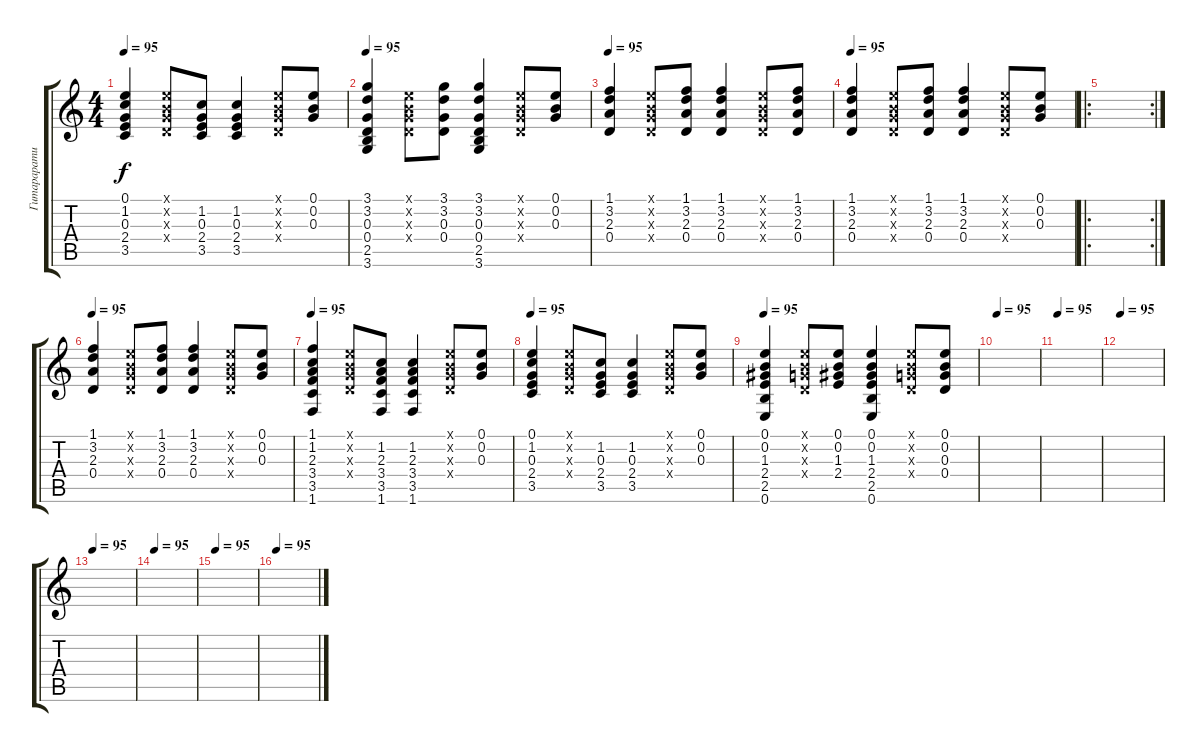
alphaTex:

\track ("ГитараратиГ" "Гитарарати") {instrument acousticguitarsteel}
\staff {score tabs}
\tuning (E4 B3 G3 D3 A2 E2) {hide}
\ts (4 4)
\tempo 95
\clef g2
\ks c
(0.1 1.2 0.3 2.4 3.5).4{dy f} (0.1{x} 0.2{x} 0.3{x} 0.4{x}).8 (1.2 0.3 2.4 3.5).8 (1.2 0.3 2.4 3.5).4 (0.1{x} 0.2{x} 0.3{x} 0.4{x}).8 (0.1 0.2 0.3).8 |
\tempo 95
(3.1 3.2 0.3 0.4 2.5 3.6).4 (0.1{x} 0.2{x} 0.3{x} 0.4{x}).8 (3.1 3.2 0.3 0.4).8 (3.1 3.2 0.3 0.4 2.5 3.6).4 (0.1{x} 0.2{x} 0.3{x} 0.4{x}).8 (0.1 0.2 0.3).8 |
\tempo 95
(1.1 3.2 2.3 0.4).4 (0.1{x} 0.2{x} 0.3{x} 0.4{x}).8 (1.1 3.2 2.3 0.4).8 (1.1 3.2 2.3 0.4).4 (0.1{x} 0.2{x} 0.3{x} 0.4{x}).8 (1.1 3.2 2.3 0.4).8 |
\tempo 95
(1.1 3.2 2.3 0.4).4 (0.1{x} 0.2{x} 0.3{x} 0.4{x}).8 (1.1 3.2 2.3 0.4).8 (1.1 3.2 2.3 0.4).4 (0.1{x} 0.2{x} 0.3{x} 0.4{x}).8 (0.1 0.2 0.3).8 |
\ro
\rc 2
|
\tempo 95
(1.1 3.2 2.3 0.4).4 (0.1{x} 0.2{x} 0.3{x} 0.4{x}).8 (1.1 3.2 2.3 0.4).8 (1.1 3.2 2.3 0.4).4 (0.1{x} 0.2{x} 0.3{x} 0.4{x}).8 (0.1 0.2 0.3).8 |
\tempo 95
(1.1 1.2 2.3 3.4 3.5 1.6).4 (0.1{x} 0.2{x} 0.3{x} 0.4{x}).8 (1.2 2.3 3.4 3.5 1.6).8 (1.2 2.3 3.4 3.5 1.6).4 (0.1{x} 0.2{x} 0.3{x} 0.4{x}).8 (0.1 0.2 0.3).8 |
\tempo 95
(0.1 1.2 0.3 2.4 3.5).4 (0.1{x} 0.2{x} 0.3{x} 0.4{x}).8 (1.2 0.3 2.4 3.5).8 (1.2 0.3 2.4 3.5).4 (0.1{x} 0.2{x} 0.3{x} 0.4{x}).8 (0.1 0.2 0.3).8 |
\tempo 95
(0.1 0.2 1.3 2.4 2.5 0.6).4 (0.1{x} 0.2{x} 0.3{x} 0.4{x}).8 (0.1 0.2 1.3 2.4).8 (0.1 0.2 1.3 2.4 2.5 0.6).4 (0.1{x} 0.2{x} 0.3{x} 0.4{x}).8 (0.1 0.2 0.3 0.4).8 |
\tempo 95
|
\tempo 95
|
\tempo 95
|
\tempo 95
|
\tempo 95
|
\tempo 95
|
\tempo 95
